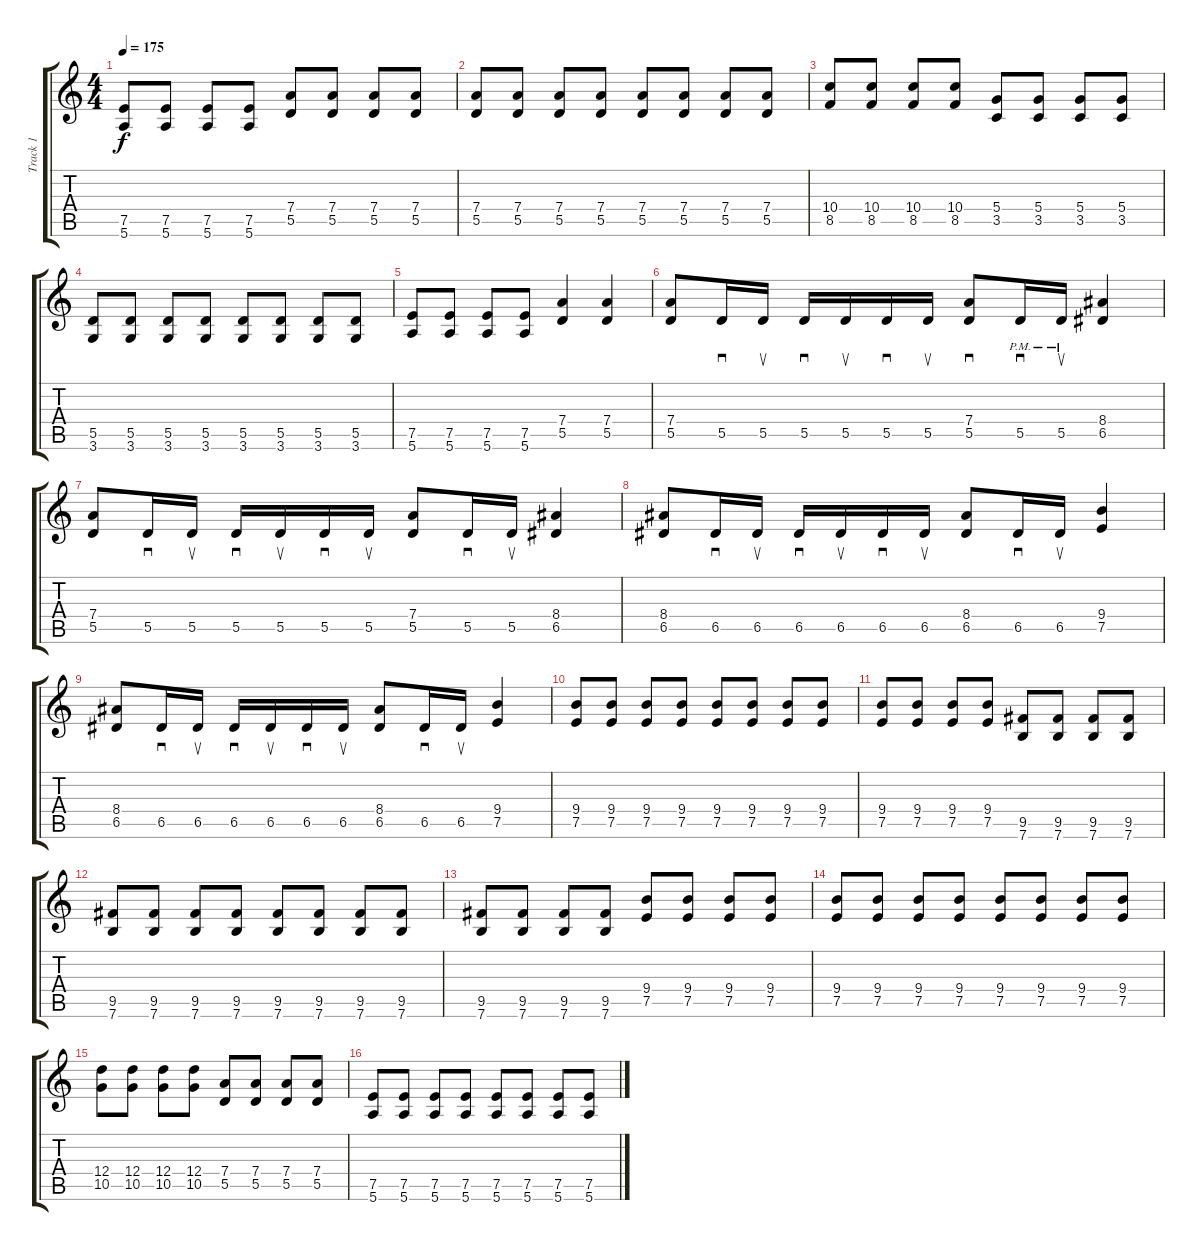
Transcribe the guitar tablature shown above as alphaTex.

\track ("Track 1" "Track 1") {instrument distortionguitar}
\staff {score tabs}
\tuning (E4 B3 G3 D3 A2 E2) {hide}
\ts (4 4)
\tempo 175
\clef g2
\ks c
(7.5 5.6).8{dy f} (7.5 5.6).8 (7.5 5.6).8 (7.5 5.6).8 (7.4 5.5).8 (7.4 5.5).8 (7.4 5.5).8 (7.4 5.5).8 |
(7.4 5.5).8 (7.4 5.5).8 (7.4 5.5).8 (7.4 5.5).8 (7.4 5.5).8 (7.4 5.5).8 (7.4 5.5).8 (7.4 5.5).8 |
(10.4 8.5).8 (10.4 8.5).8 (10.4 8.5).8 (10.4 8.5).8 (5.4 3.5).8 (5.4 3.5).8 (5.4 3.5).8 (5.4 3.5).8 |
(5.5 3.6).8 (5.5 3.6).8 (5.5 3.6).8 (5.5 3.6).8 (5.5 3.6).8 (5.5 3.6).8 (5.5 3.6).8 (5.5 3.6).8 |
(7.5 5.6).8 (7.5 5.6).8 (7.5 5.6).8 (7.5 5.6).8 (7.4 5.5).4 (7.4 5.5).4 |
(7.4 5.5).8 5.5.16{sd} 5.5.16{su} 5.5.16{sd} 5.5.16{su} 5.5.16{sd} 5.5.16{su} (7.4 5.5).8{sd} 5.5{pm}.16{sd} 5.5{pm}.16{su} (8.4 6.5).4 |
(7.4 5.5).8 5.5.16{sd} 5.5.16{su} 5.5.16{sd} 5.5.16{su} 5.5.16{sd} 5.5.16{su} (7.4 5.5).8 5.5.16{sd} 5.5.16{su} (8.4 6.5).4 |
(8.4 6.5).8 6.5.16{sd} 6.5.16{su} 6.5.16{sd} 6.5.16{su} 6.5.16{sd} 6.5.16{su} (8.4 6.5).8 6.5.16{sd} 6.5.16{su} (9.4 7.5).4 |
(8.4 6.5).8 6.5.16{sd} 6.5.16{su} 6.5.16{sd} 6.5.16{su} 6.5.16{sd} 6.5.16{su} (8.4 6.5).8 6.5.16{sd} 6.5.16{su} (9.4 7.5).4 |
(9.4 7.5).8 (9.4 7.5).8 (9.4 7.5).8 (9.4 7.5).8 (9.4 7.5).8 (9.4 7.5).8 (9.4 7.5).8 (9.4 7.5).8 |
(9.4 7.5).8 (9.4 7.5).8 (9.4 7.5).8 (9.4 7.5).8 (9.5 7.6).8 (9.5 7.6).8 (9.5 7.6).8 (9.5 7.6).8 |
(9.5 7.6).8 (9.5 7.6).8 (9.5 7.6).8 (9.5 7.6).8 (9.5 7.6).8 (9.5 7.6).8 (9.5 7.6).8 (9.5 7.6).8 |
(9.5 7.6).8 (9.5 7.6).8 (9.5 7.6).8 (9.5 7.6).8 (9.4 7.5).8 (9.4 7.5).8 (9.4 7.5).8 (9.4 7.5).8 |
(9.4 7.5).8 (9.4 7.5).8 (9.4 7.5).8 (9.4 7.5).8 (9.4 7.5).8 (9.4 7.5).8 (9.4 7.5).8 (9.4 7.5).8 |
(12.4 10.5).8 (12.4 10.5).8 (12.4 10.5).8 (12.4 10.5).8 (7.4 5.5).8 (7.4 5.5).8 (7.4 5.5).8 (7.4 5.5).8 |
(7.5 5.6).8 (7.5 5.6).8 (7.5 5.6).8 (7.5 5.6).8 (7.5 5.6).8 (7.5 5.6).8 (7.5 5.6).8 (7.5 5.6).8
